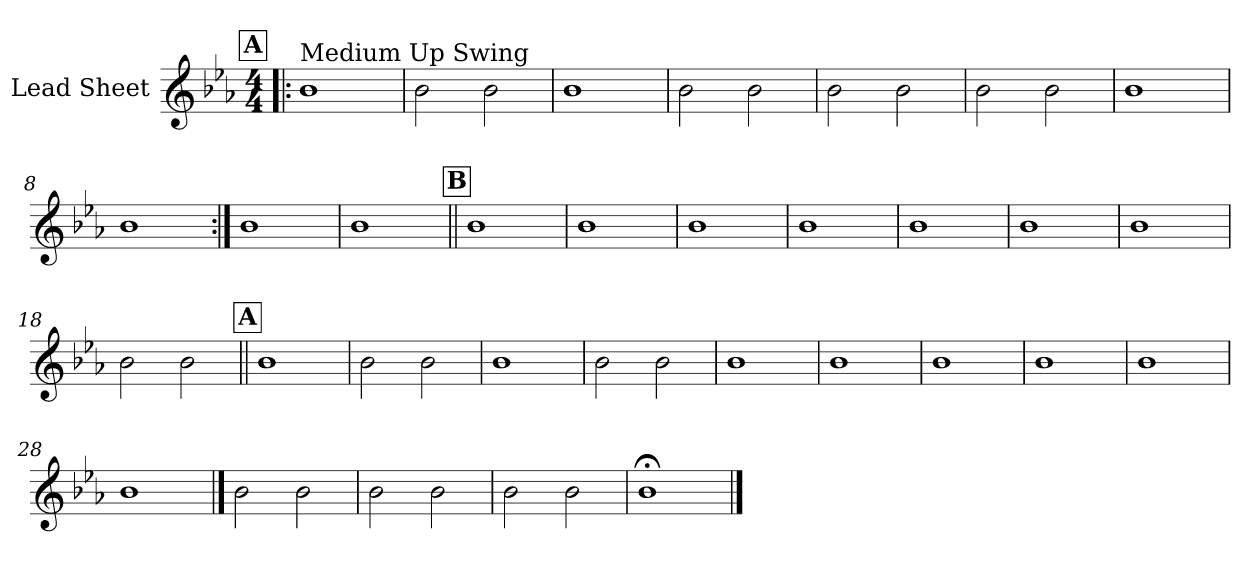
**kern
*part1
*staff1
*I"Lead Sheet
*clefG2
*k[b-e-a-]
*E-:
*M4/4
!!LO:REH:place=s1:a:fs=14:t=A
=1!|:
!LO:TX:a:t=Medium Up Swing
1b-
=2
2b-\
2b-\
=3
1b-
=4
2b-\
2b-\
!!LO:LB:g=z
=5
2b-\
2b-\
=6
2b-\
2b-\
=7
1b-
=8
1b-
!!LO:LB:g=z
=9:|!
1b-
=10
1b-
!!LO:LB:g=z
!!LO:REH:place=s1:a:fs=14:t=B
=11||
1b-
=12
1b-
=13
1b-
=14
1b-
!!LO:LB:g=z
=15
1b-
=16
1b-
=17
1b-
=18
2b-\
2b-\
!!LO:LB:g=z
!!LO:REH:place=s1:a:fs=14:t=A
=19||
1b-
=20
2b-\
2b-\
=21
1b-
=22
2b-\
2b-\
!!LO:LB:g=z
=23
1b-
=24
1b-
=25
1b-
=26
1b-
!!LO:LB:g=z
=27
1b-
=28
1b-
!!LO:LB:g=z
==29
2b-\
2b-\
=30
2b-\
2b-\
=31
2b-\
2b-\
=32
1b-;<
==
*-
